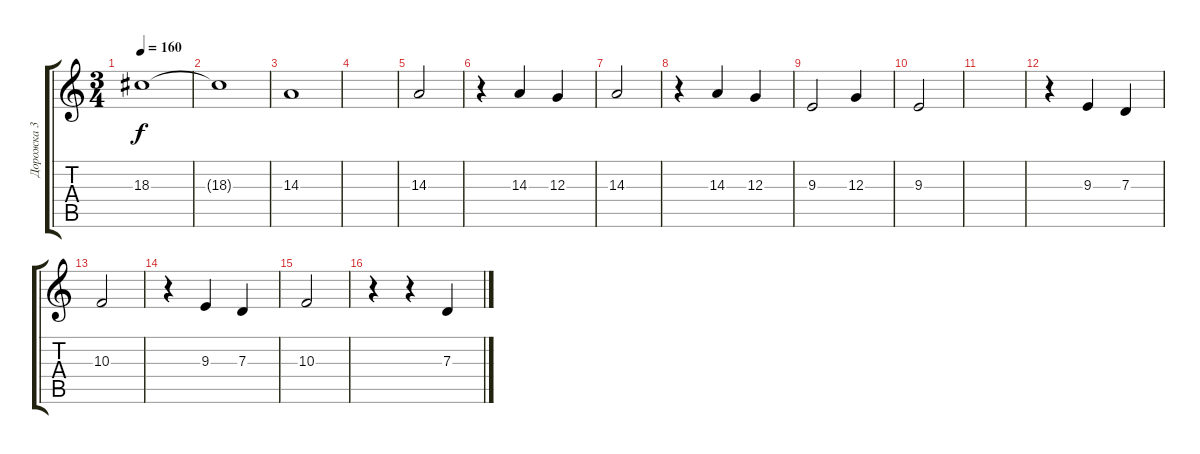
\track ("Дорожка 3" "Дорожка 3") {instrument panflute}
\staff {score tabs}
\tuning (E4 B3 G3 D3 A2 E2) {hide}
\ts (3 4)
\tempo 160
\clef g2
\ks c
18.3.1{dy f} |
18.3{t}.1 |
14.3.1 |
|
14.3.2 |
r.4 14.3.4 12.3.4 |
14.3.2 |
r.4 14.3.4 12.3.4 |
9.3.2 12.3.4 |
9.3.2 |
|
r.4 9.3.4 7.3.4 |
10.3.2 |
r.4 9.3.4 7.3.4 |
10.3.2 |
r.4 r.4 7.3.4
